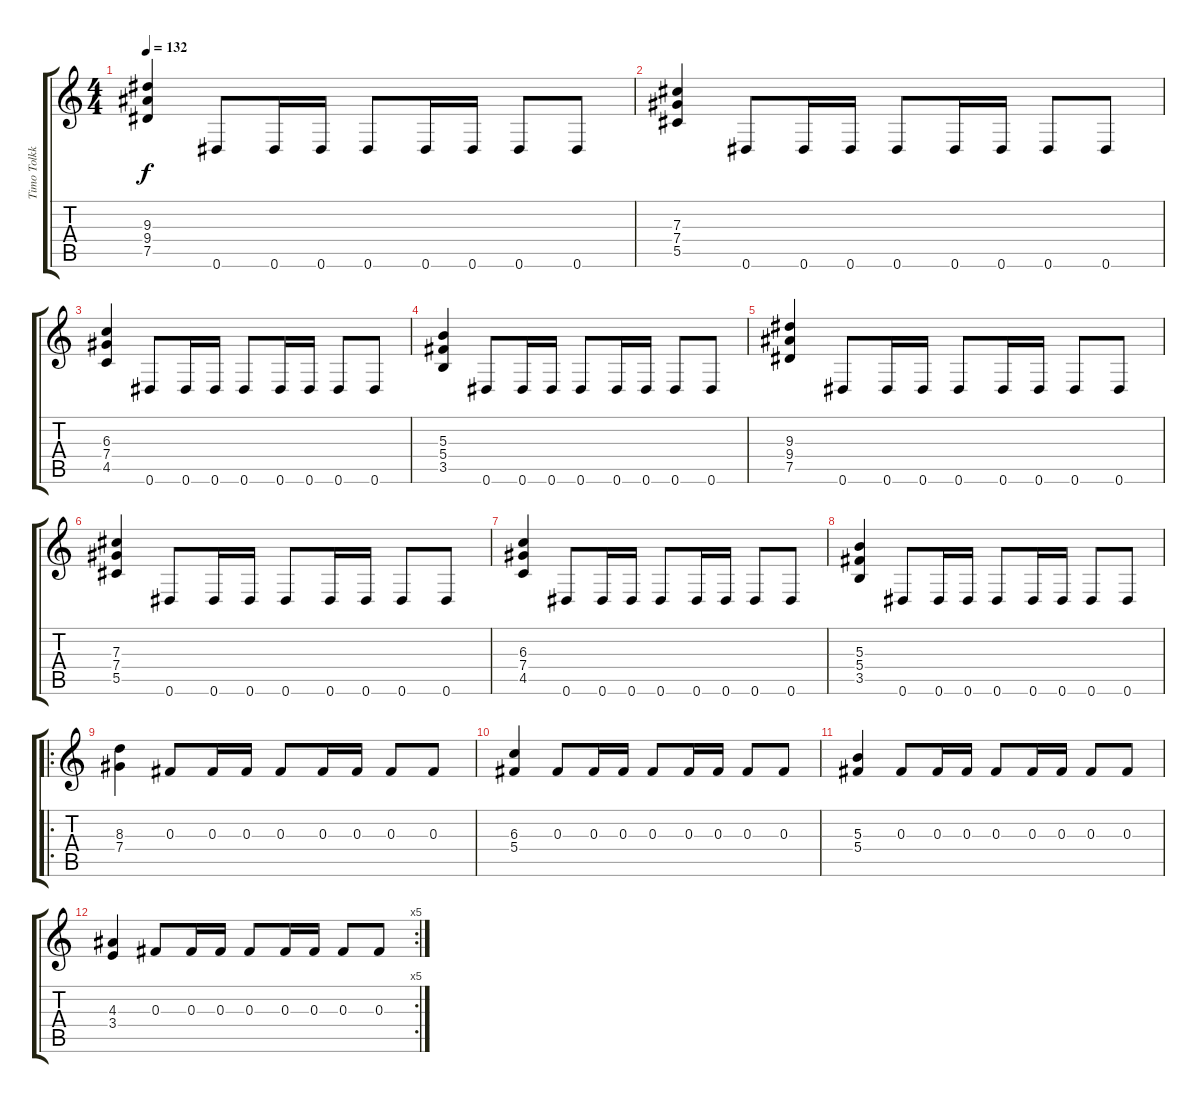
\track ("Timo Tolkki (Rhythm Guitar)" "Timo Tolkk") {instrument distortionguitar}
\staff {score tabs}
\tuning (Eb4 Bb3 Gb3 Db3 Ab2 Eb2) {hide}
\ts (4 4)
\tempo 132
\clef g2
\ks c
(9.3 9.4 7.5).4{dy f} 0.6.8 0.6.16 0.6.16 0.6.8 0.6.16 0.6.16 0.6.8 0.6.8 |
(7.3 7.4 5.5).4 0.6.8 0.6.16 0.6.16 0.6.8 0.6.16 0.6.16 0.6.8 0.6.8 |
(6.3 7.4 4.5).4 0.6.8 0.6.16 0.6.16 0.6.8 0.6.16 0.6.16 0.6.8 0.6.8 |
(5.3 5.4 3.5).4 0.6.8 0.6.16 0.6.16 0.6.8 0.6.16 0.6.16 0.6.8 0.6.8 |
(9.3 9.4 7.5).4 0.6.8 0.6.16 0.6.16 0.6.8 0.6.16 0.6.16 0.6.8 0.6.8 |
(7.3 7.4 5.5).4 0.6.8 0.6.16 0.6.16 0.6.8 0.6.16 0.6.16 0.6.8 0.6.8 |
(6.3 7.4 4.5).4 0.6.8 0.6.16 0.6.16 0.6.8 0.6.16 0.6.16 0.6.8 0.6.8 |
(5.3 5.4 3.5).4 0.6.8 0.6.16 0.6.16 0.6.8 0.6.16 0.6.16 0.6.8 0.6.8 |
\ro
(8.3 7.4).4 0.3.8 0.3.16 0.3.16 0.3.8 0.3.16 0.3.16 0.3.8 0.3.8 |
(6.3 5.4).4 0.3.8 0.3.16 0.3.16 0.3.8 0.3.16 0.3.16 0.3.8 0.3.8 |
(5.3 5.4).4 0.3.8 0.3.16 0.3.16 0.3.8 0.3.16 0.3.16 0.3.8 0.3.8 |
\rc 5
(4.3 3.4).4 0.3.8 0.3.16 0.3.16 0.3.8 0.3.16 0.3.16 0.3.8 0.3.8
